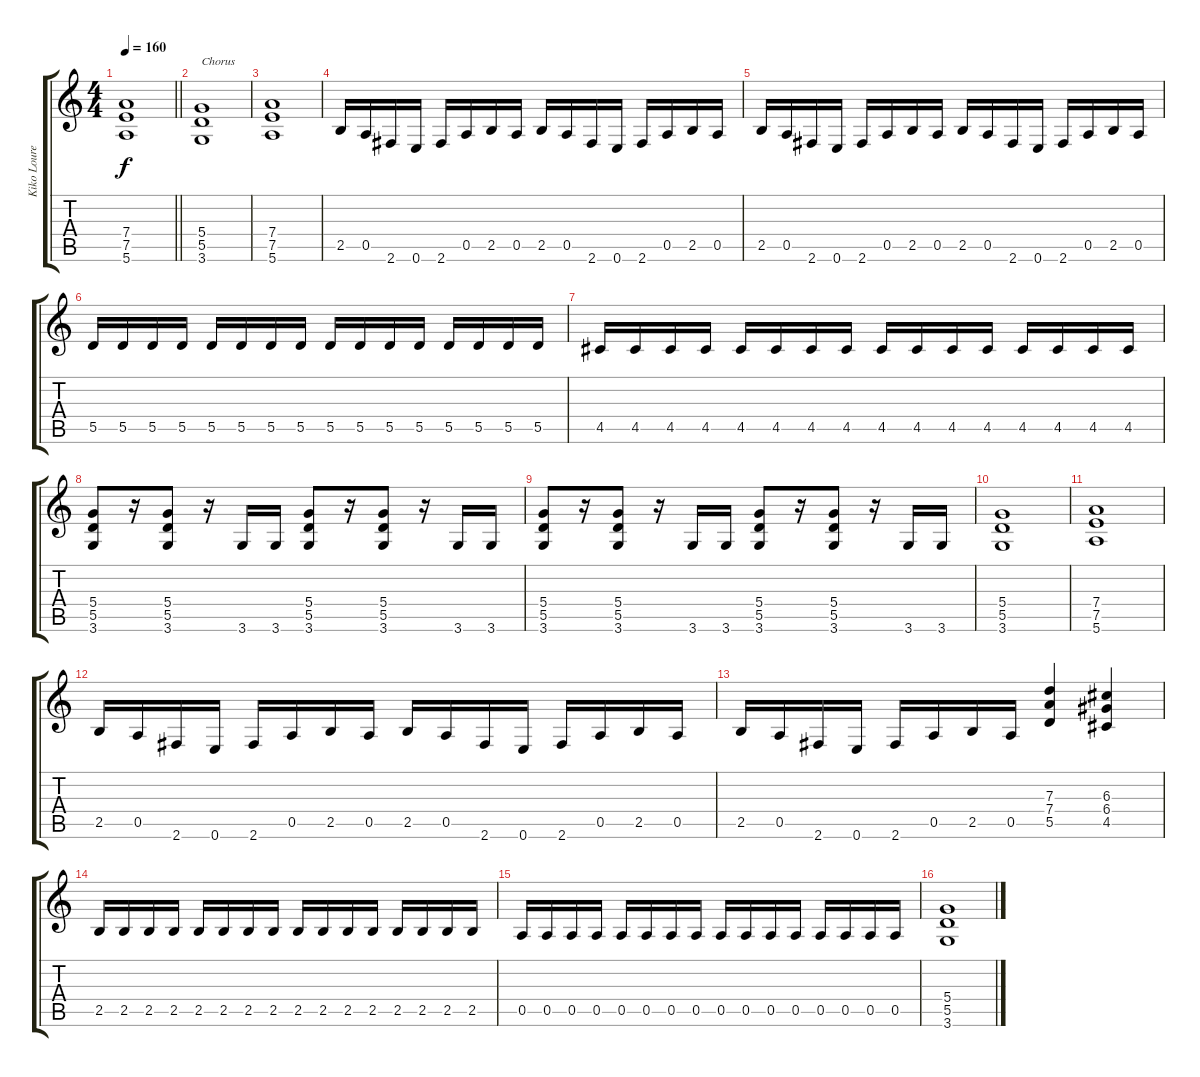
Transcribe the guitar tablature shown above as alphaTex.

\track ("Kiko Loureiro" "Kiko Loure") {instrument distortionguitar}
\staff {score tabs}
\tuning (E4 B3 G3 D3 A2 E2) {hide}
\ts (4 4)
\tempo 160
\clef g2
\barLineRight lightlight
\ks c
(7.4{t} 7.5{t} 5.6{t}).1{dy f} |
(5.4 5.5 3.6).1{txt "Chorus"} |
(7.4 7.5 5.6).1 |
2.5.16 0.5.16 2.6.16 0.6.16 2.6.16 0.5.16 2.5.16 0.5.16 2.5.16 0.5.16 2.6.16 0.6.16 2.6.16 0.5.16 2.5.16 0.5.16 |
2.5.16 0.5.16 2.6.16 0.6.16 2.6.16 0.5.16 2.5.16 0.5.16 2.5.16 0.5.16 2.6.16 0.6.16 2.6.16 0.5.16 2.5.16 0.5.16 |
5.5.16 5.5.16 5.5.16 5.5.16 5.5.16 5.5.16 5.5.16 5.5.16 5.5.16 5.5.16 5.5.16 5.5.16 5.5.16 5.5.16 5.5.16 5.5.16 |
4.5.16 4.5.16 4.5.16 4.5.16 4.5.16 4.5.16 4.5.16 4.5.16 4.5.16 4.5.16 4.5.16 4.5.16 4.5.16 4.5.16 4.5.16 4.5.16 |
(5.4 5.5 3.6).8 r.16 (5.4 5.5 3.6).8 r.16 3.6.16 3.6.16 (5.4 5.5 3.6).8 r.16 (5.4 5.5 3.6).8 r.16 3.6.16 3.6.16 |
(5.4 5.5 3.6).8 r.16 (5.4 5.5 3.6).8 r.16 3.6.16 3.6.16 (5.4 5.5 3.6).8 r.16 (5.4 5.5 3.6).8 r.16 3.6.16 3.6.16 |
(5.4 5.5 3.6).1 |
(7.4 7.5 5.6).1 |
2.5.16 0.5.16 2.6.16 0.6.16 2.6.16 0.5.16 2.5.16 0.5.16 2.5.16 0.5.16 2.6.16 0.6.16 2.6.16 0.5.16 2.5.16 0.5.16 |
2.5.16 0.5.16 2.6.16 0.6.16 2.6.16 0.5.16 2.5.16 0.5.16 (7.3 7.4 5.5).4 (6.3 6.4 4.5).4 |
2.5.16 2.5.16 2.5.16 2.5.16 2.5.16 2.5.16 2.5.16 2.5.16 2.5.16 2.5.16 2.5.16 2.5.16 2.5.16 2.5.16 2.5.16 2.5.16 |
0.5.16 0.5.16 0.5.16 0.5.16 0.5.16 0.5.16 0.5.16 0.5.16 0.5.16 0.5.16 0.5.16 0.5.16 0.5.16 0.5.16 0.5.16 0.5.16 |
(5.4 5.5 3.6).1
